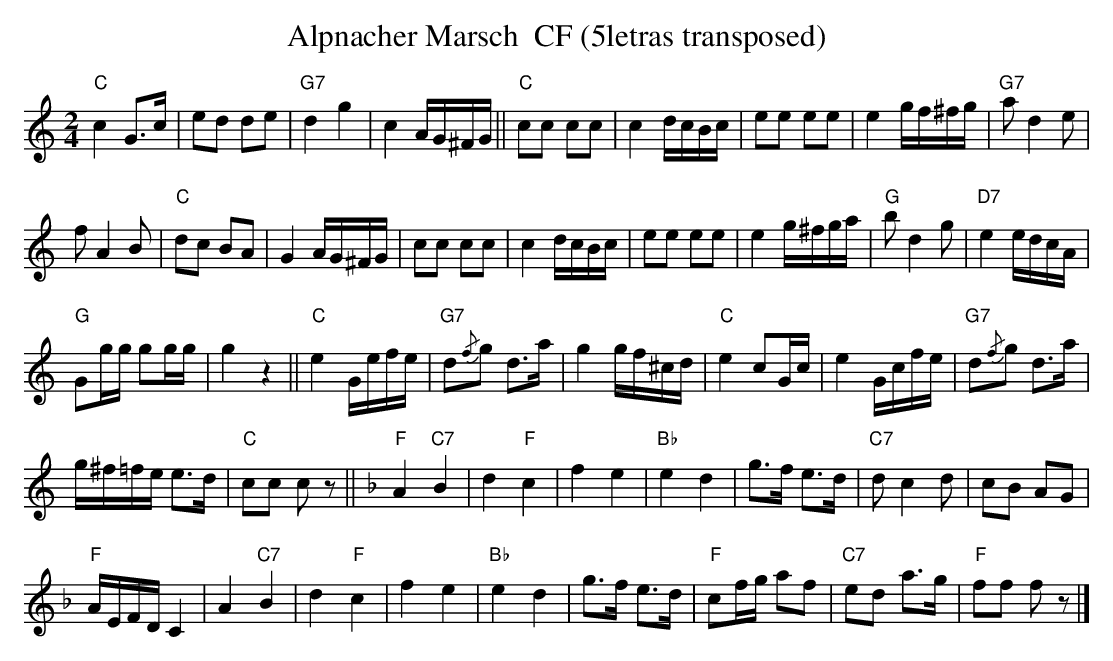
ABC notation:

X:1
T:Alpnacher Marsch  CF (5letras transposed)
M:2/4
L:1/8
K:C transpose=3 %%MIDI gchordon
"C"c2G>c | ed de | "G7"d2g2 | c2 A/2G/2^F/2G/2 || "C"cc cc | c2 d/2c/2B/2c/2 | ee ee | e2 g/2f/2^f/2g/2 | "G7"ad2e |
fA2B | "C"dc BA | G2 A/2G/2^F/2G/2 | cc cc | c2 d/2c/2B/2c/2 | ee ee | e2 g/2^f/2g/2a/2 | "G"bd2g | "D7"e2 e/2d/2c/2A/2 |
"G"Gg/2g/2 gg/2g/2 | g2z2 || "C"e2 G/2e/2f/2e/2 | "G7"d{/f}g d>a | g2 g/2f/2^c/2d/2 | "C"e2 cG/2c/2 | e2 G/2c/2f/2e/2 | "G7"d{/f}g d>a |
g/2^f/2=f/2e/2 e>d | "C"cc cz || [K:F] "F"A2"C7"B2 | d2"F"c2 | f2e2 | "Bb"e2d2 | g>f e>d | "C7"dc2d | cB AG |
"F"A/2E/2F/2D/2 C2 | A2"C7"B2 | d2"F"c2 | f2e2 | "Bb"e2d2 | g>f e>d | "F"cf/2g/2 af | "C7"ed a>g | "F"ff fz |]
